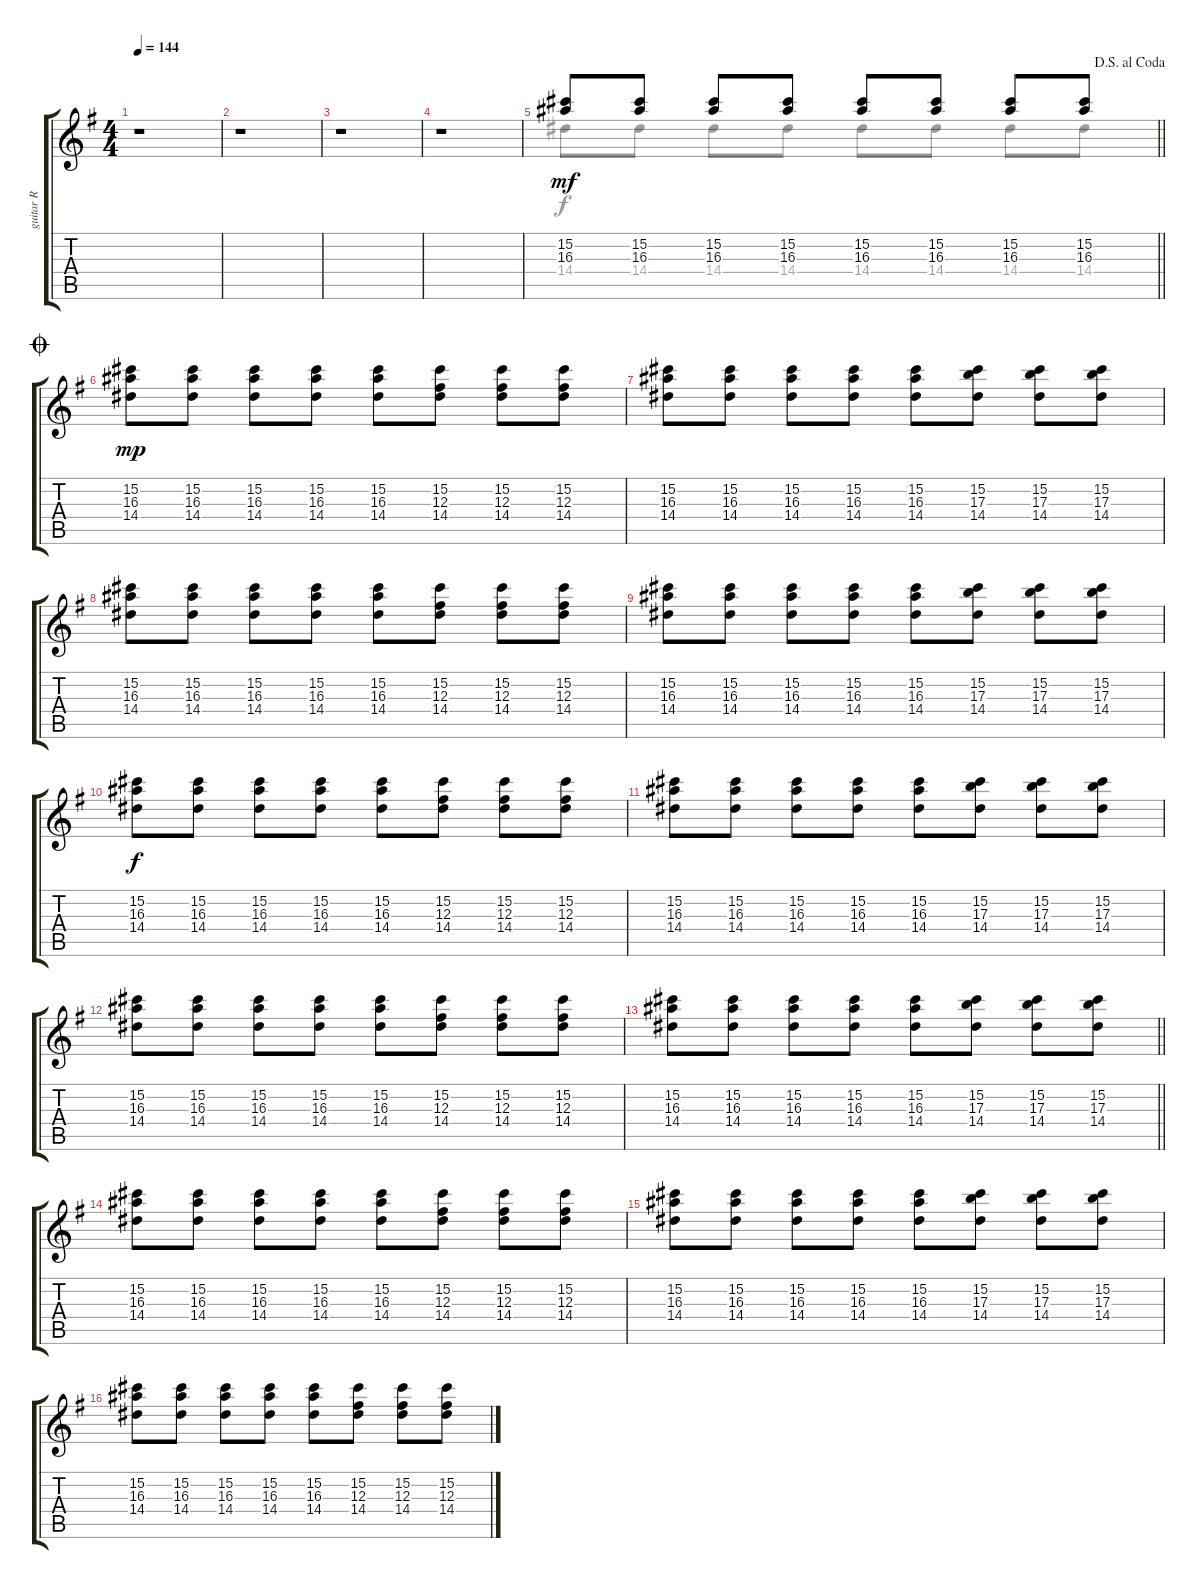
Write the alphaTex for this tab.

\track ("guitar R" "guitar R") {instrument overdrivenguitar}
\staff {score tabs}
\tuning (Eb4 Bb3 Gb3 Db3 Ab2 Eb2) {hide}
\voice
\ts (4 4)
\tempo 144
\clef g2
\ks g
r.1{dy mf} |
r.1 |
r.1 |
r.1 |
\jump dalsegnoalcoda
\barLineRight lightlight
(15.2 16.3).8 (15.2 16.3).8 (15.2 16.3).8 (15.2 16.3).8 (15.2 16.3).8 (15.2 16.3).8 (15.2 16.3).8 (15.2 16.3).8 |
\jump coda
(15.2 16.3 14.4).8{dy mp} (15.2 16.3 14.4).8 (15.2 16.3 14.4).8 (15.2 16.3 14.4).8 (15.2 16.3 14.4).8 (15.2 12.3 14.4).8 (15.2 12.3 14.4).8 (15.2 12.3 14.4).8 |
(15.2 16.3 14.4).8 (15.2 16.3 14.4).8 (15.2 16.3 14.4).8 (15.2 16.3 14.4).8 (15.2 16.3 14.4).8 (15.2 17.3 14.4).8 (15.2 17.3 14.4).8 (15.2 17.3 14.4).8 |
(15.2 16.3 14.4).8 (15.2 16.3 14.4).8 (15.2 16.3 14.4).8 (15.2 16.3 14.4).8 (15.2 16.3 14.4).8 (15.2 12.3 14.4).8 (15.2 12.3 14.4).8 (15.2 12.3 14.4).8 |
(15.2 16.3 14.4).8 (15.2 16.3 14.4).8 (15.2 16.3 14.4).8 (15.2 16.3 14.4).8 (15.2 16.3 14.4).8 (15.2 17.3 14.4).8 (15.2 17.3 14.4).8 (15.2 17.3 14.4).8 |
(15.2 16.3 14.4).8{dy f} (15.2 16.3 14.4).8 (15.2 16.3 14.4).8 (15.2 16.3 14.4).8 (15.2 16.3 14.4).8 (15.2 12.3 14.4).8 (15.2 12.3 14.4).8 (15.2 12.3 14.4).8 |
(15.2 16.3 14.4).8 (15.2 16.3 14.4).8 (15.2 16.3 14.4).8 (15.2 16.3 14.4).8 (15.2 16.3 14.4).8 (15.2 17.3 14.4).8 (15.2 17.3 14.4).8 (15.2 17.3 14.4).8 |
(15.2 16.3 14.4).8 (15.2 16.3 14.4).8 (15.2 16.3 14.4).8 (15.2 16.3 14.4).8 (15.2 16.3 14.4).8 (15.2 12.3 14.4).8 (15.2 12.3 14.4).8 (15.2 12.3 14.4).8 |
\barLineRight lightlight
(15.2 16.3 14.4).8 (15.2 16.3 14.4).8 (15.2 16.3 14.4).8 (15.2 16.3 14.4).8 (15.2 16.3 14.4).8 (15.2 17.3 14.4).8 (15.2 17.3 14.4).8 (15.2 17.3 14.4).8 |
(15.2 16.3 14.4).8 (15.2 16.3 14.4).8 (15.2 16.3 14.4).8 (15.2 16.3 14.4).8 (15.2 16.3 14.4).8 (15.2 12.3 14.4).8 (15.2 12.3 14.4).8 (15.2 12.3 14.4).8 |
(15.2 16.3 14.4).8 (15.2 16.3 14.4).8 (15.2 16.3 14.4).8 (15.2 16.3 14.4).8 (15.2 16.3 14.4).8 (15.2 17.3 14.4).8 (15.2 17.3 14.4).8 (15.2 17.3 14.4).8 |
(15.2 16.3 14.4).8 (15.2 16.3 14.4).8 (15.2 16.3 14.4).8 (15.2 16.3 14.4).8 (15.2 16.3 14.4).8 (15.2 12.3 14.4).8 (15.2 12.3 14.4).8 (15.2 12.3 14.4).8
\voice
\clef g2
\ottava regular
\simile none
\ks g
|
|
|
|
\barLineRight lightlight
14.4.8 14.4.8 14.4.8 14.4.8 14.4.8 14.4.8 14.4.8 14.4.8 |
|
|
|
|
|
|
|
\barLineRight lightlight
|
|
|
